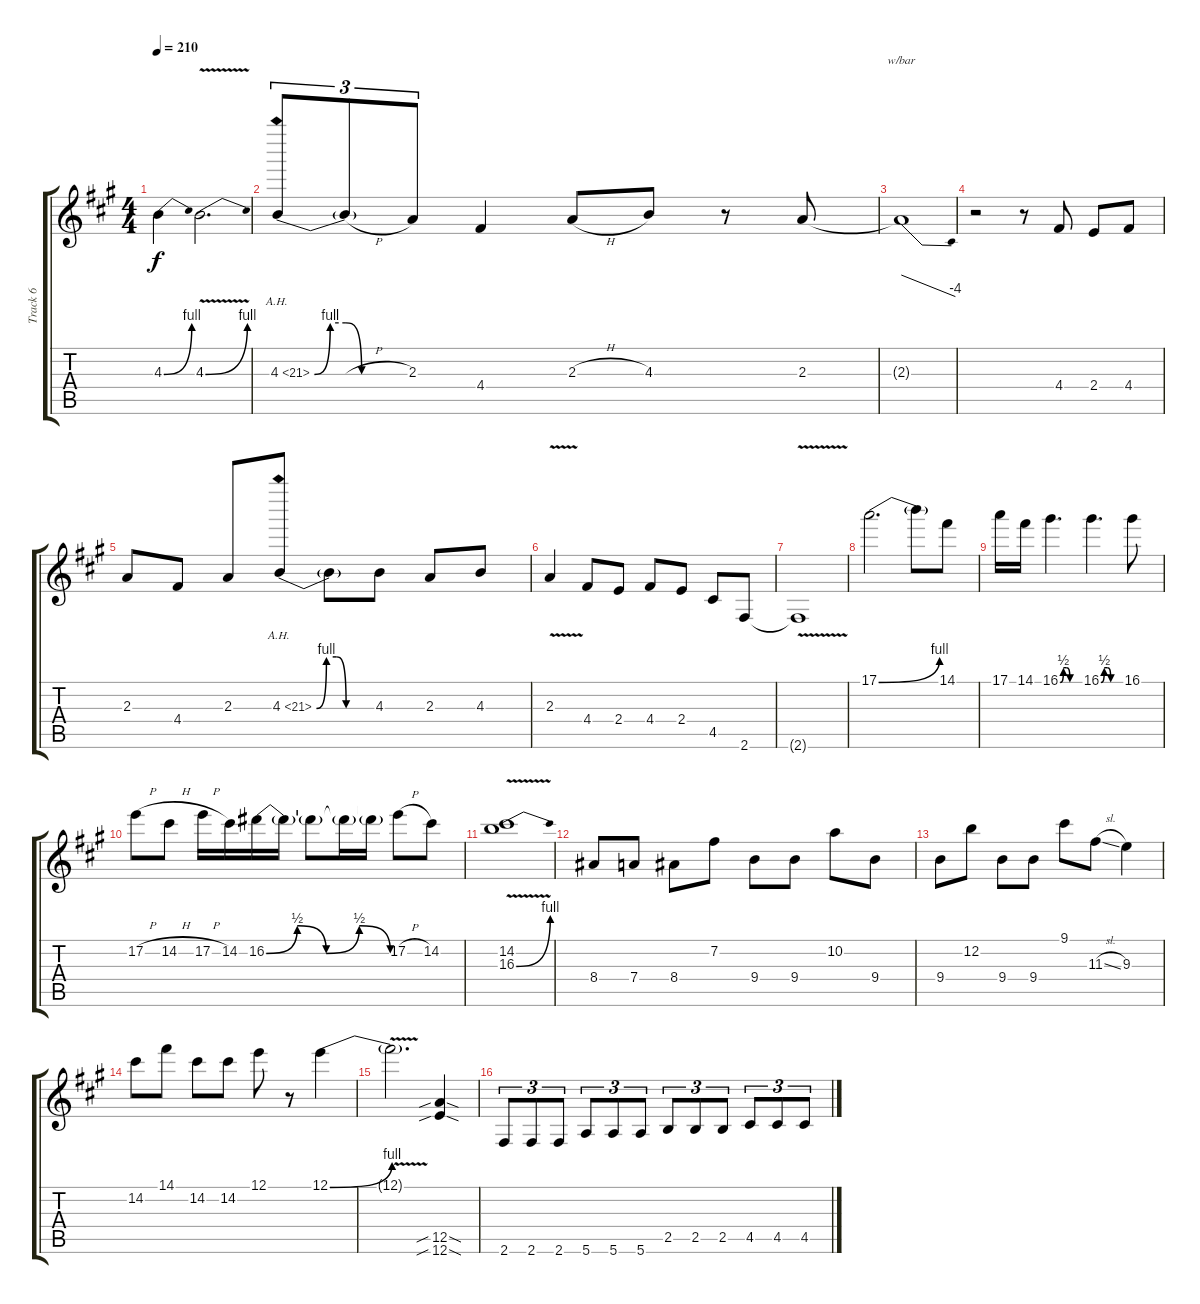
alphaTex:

\track ("Track 6" "Track 6") {instrument overdrivenguitar}
\staff {score tabs}
\tuning (E4 B3 G3 D3 A2 E2) {hide}
\ts (4 4)
\tempo 210
\clef g2
\ks a
4.3{be (bend 0 0 60 4)}.4{dy f} 4.3{be (bend 0 0 60 4) v}.2{d} |
4.3{be (custom 0 0 10 4 20 4 30 0 60 0) ah 17}.8{tu (3 2)} 4.3{h t}.8{tu (3 2)} 2.3.8{tu (3 2)} 4.4.4 2.3{h}.8 4.3.8 r.8 2.3.8 |
2.3{t}.1{tbe (dive default 0 0 60 -16)} |
r.2 r.8 4.4.8 2.4.8 4.4.8 |
2.3.8 4.4.8 2.3.8 4.3{be (custom 0 0 10 4 20 4 30 0 60 0) ah 17}.8 4.3{t}.8 4.3.8 2.3.8 4.3.8 |
2.3{v}.4 4.4.8 2.4.8 4.4.8 2.4.8 4.5.8 2.6.8 |
2.6{v t}.1 |
17.1{be (bend 0 0 60 4)}.2{d} 17.1{t}.8 14.1.8 |
17.1.16 14.1.16 16.1{be (custom 0 0 10 2 20 2 30 0 60 0)}.4{d} 16.1{be (custom 0 0 10 2 20 2 30 0 60 0)}.4{d} 16.1.8 |
17.2{h}.8 14.2{h}.8 17.2{h}.16 14.2.16 16.2{be (custom 0 0 15 2 29 0 45 2 60 0)}.16 16.2{t}.16 16.2{t}.8 16.2{t}.16 16.2{t}.16 17.2{h}.8 14.2.8 |
(14.2 16.3{be (bend 0 0 60 4) v}).1 |
8.4.8 7.4.8 8.4.8 7.2.8 9.4.8 9.4.8 10.2.8 9.4.8 |
9.4.8 12.2.8 9.4.8 9.4.8 9.1.8 11.3{sl}.8 9.3.4 |
14.2.8 14.1.8 14.2.8 14.2.8 12.1.8 r.8 12.1{be (bend 0 0 60 4)}.4 |
12.1{v t}.2{d} (12.5{sib sod} 12.6{sib sod}).4 |
2.6.8{tu (3 2)} 2.6.8{tu (3 2)} 2.6.8{tu (3 2)} 5.6.8{tu (3 2)} 5.6.8{tu (3 2)} 5.6.8{tu (3 2)} 2.5.8{tu (3 2)} 2.5.8{tu (3 2)} 2.5.8{tu (3 2)} 4.5.8{tu (3 2)} 4.5.8{tu (3 2)} 4.5.8{tu (3 2)}
